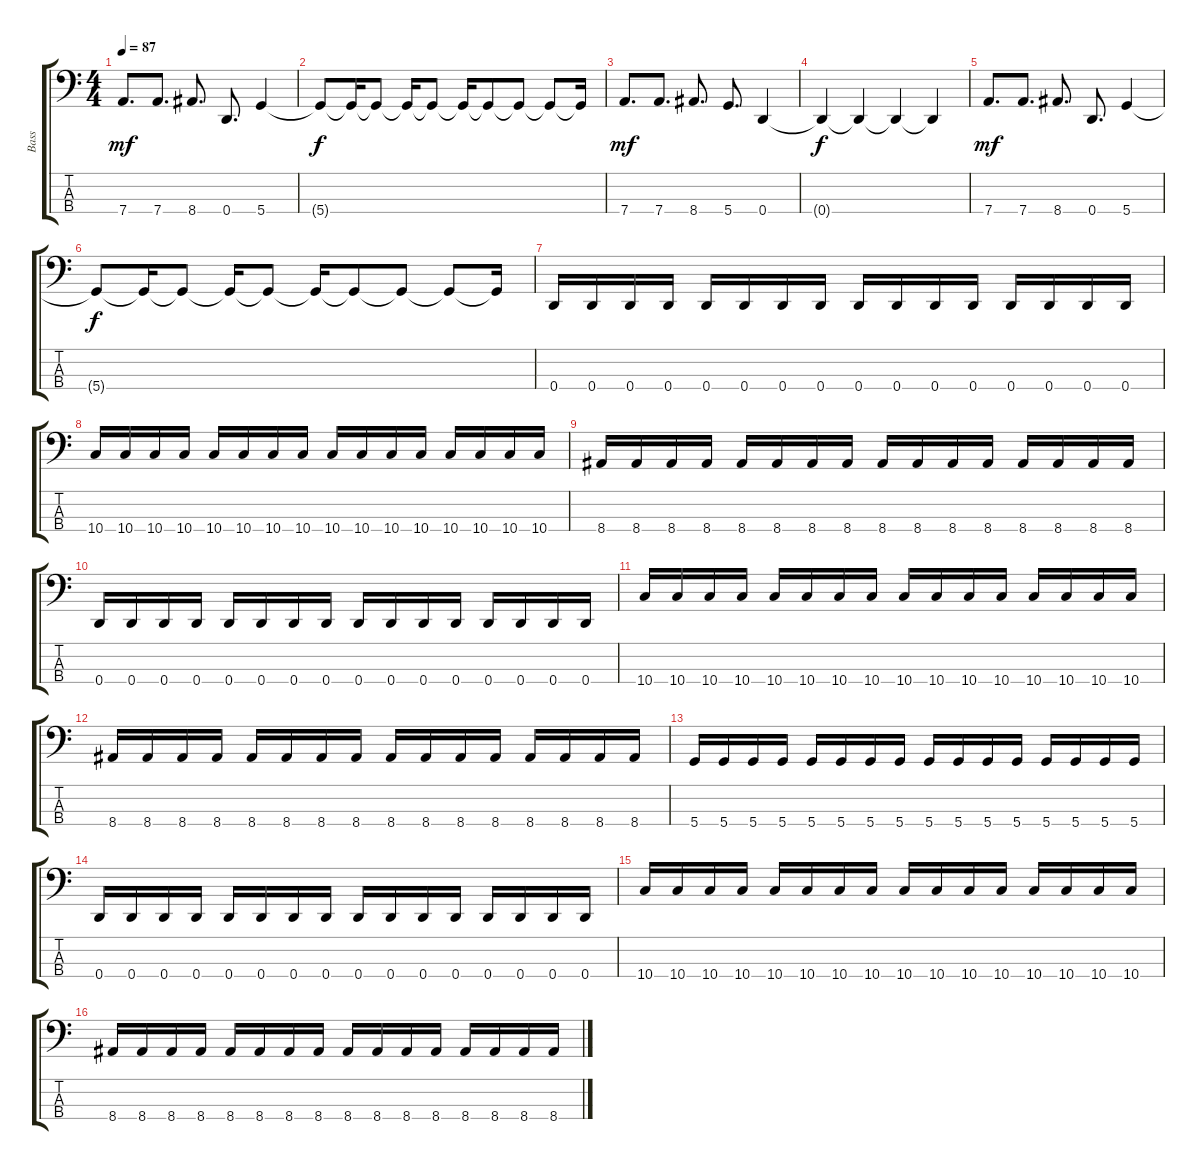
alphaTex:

\track ("Bass" "Bass") {instrument electricbasspick}
\staff {score tabs}
\tuning (G2 D2 A1 D1) {hide}
\ts (4 4)
\tempo 87
\clef f4
\ks c
7.4.8{d dy mf} 7.4.8{d} 8.4.8{d} 0.4.8{d} 5.4.4 |
5.4{t}.8{dy f} 5.4{t}.16 5.4{t}.8 5.4{t}.16 5.4{t}.8 5.4{t}.16 5.4{t}.8 5.4{t}.8 5.4{t}.8 5.4{t}.16 |
7.4.8{d dy mf} 7.4.8{d} 8.4.8{d} 5.4.8{d} 0.4.4 |
0.4{t}.4{dy f} 0.4{t}.4 0.4{t}.4 0.4{t}.4 |
7.4.8{d dy mf} 7.4.8{d} 8.4.8{d} 0.4.8{d} 5.4.4 |
5.4{t}.8{dy f} 5.4{t}.16 5.4{t}.8 5.4{t}.16 5.4{t}.8 5.4{t}.16 5.4{t}.8 5.4{t}.8 5.4{t}.8 5.4{t}.16 |
0.4.16 0.4.16 0.4.16 0.4.16 0.4.16 0.4.16 0.4.16 0.4.16 0.4.16 0.4.16 0.4.16 0.4.16 0.4.16 0.4.16 0.4.16 0.4.16 |
10.4.16 10.4.16 10.4.16 10.4.16 10.4.16 10.4.16 10.4.16 10.4.16 10.4.16 10.4.16 10.4.16 10.4.16 10.4.16 10.4.16 10.4.16 10.4.16 |
8.4.16 8.4.16 8.4.16 8.4.16 8.4.16 8.4.16 8.4.16 8.4.16 8.4.16 8.4.16 8.4.16 8.4.16 8.4.16 8.4.16 8.4.16 8.4.16 |
0.4.16 0.4.16 0.4.16 0.4.16 0.4.16 0.4.16 0.4.16 0.4.16 0.4.16 0.4.16 0.4.16 0.4.16 0.4.16 0.4.16 0.4.16 0.4.16 |
10.4.16 10.4.16 10.4.16 10.4.16 10.4.16 10.4.16 10.4.16 10.4.16 10.4.16 10.4.16 10.4.16 10.4.16 10.4.16 10.4.16 10.4.16 10.4.16 |
8.4.16 8.4.16 8.4.16 8.4.16 8.4.16 8.4.16 8.4.16 8.4.16 8.4.16 8.4.16 8.4.16 8.4.16 8.4.16 8.4.16 8.4.16 8.4.16 |
5.4.16 5.4.16 5.4.16 5.4.16 5.4.16 5.4.16 5.4.16 5.4.16 5.4.16 5.4.16 5.4.16 5.4.16 5.4.16 5.4.16 5.4.16 5.4.16 |
0.4.16 0.4.16 0.4.16 0.4.16 0.4.16 0.4.16 0.4.16 0.4.16 0.4.16 0.4.16 0.4.16 0.4.16 0.4.16 0.4.16 0.4.16 0.4.16 |
10.4.16 10.4.16 10.4.16 10.4.16 10.4.16 10.4.16 10.4.16 10.4.16 10.4.16 10.4.16 10.4.16 10.4.16 10.4.16 10.4.16 10.4.16 10.4.16 |
8.4.16 8.4.16 8.4.16 8.4.16 8.4.16 8.4.16 8.4.16 8.4.16 8.4.16 8.4.16 8.4.16 8.4.16 8.4.16 8.4.16 8.4.16 8.4.16
